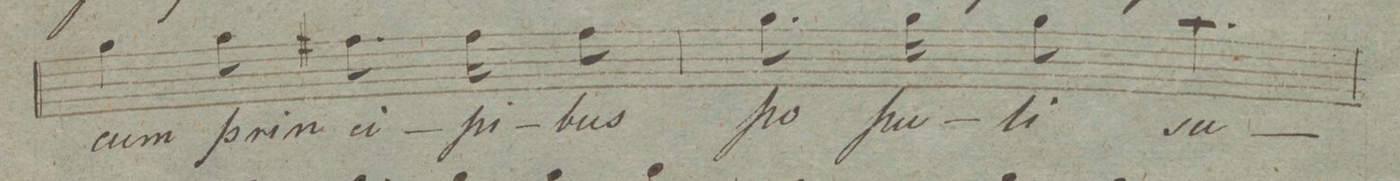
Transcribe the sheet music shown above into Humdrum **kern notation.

**kern	**text	**dynam
*I"Canto.	*	*
*clefC1	*	*
*k[f#c#g#]	*	*
*M6/8	*	*
4ee\	cum	.
8ee\	prin-	.
8.dd#X\	-ci-	.
16dd#\	-pi-	.
8dd#\	-bus	.
=34	=34	=34
8.ee\	po-	.
16ee\	-pu-	.
8ee\	-li	.
4.ff#\	su-	.
=35	=35	=35
*-	*-	*-
